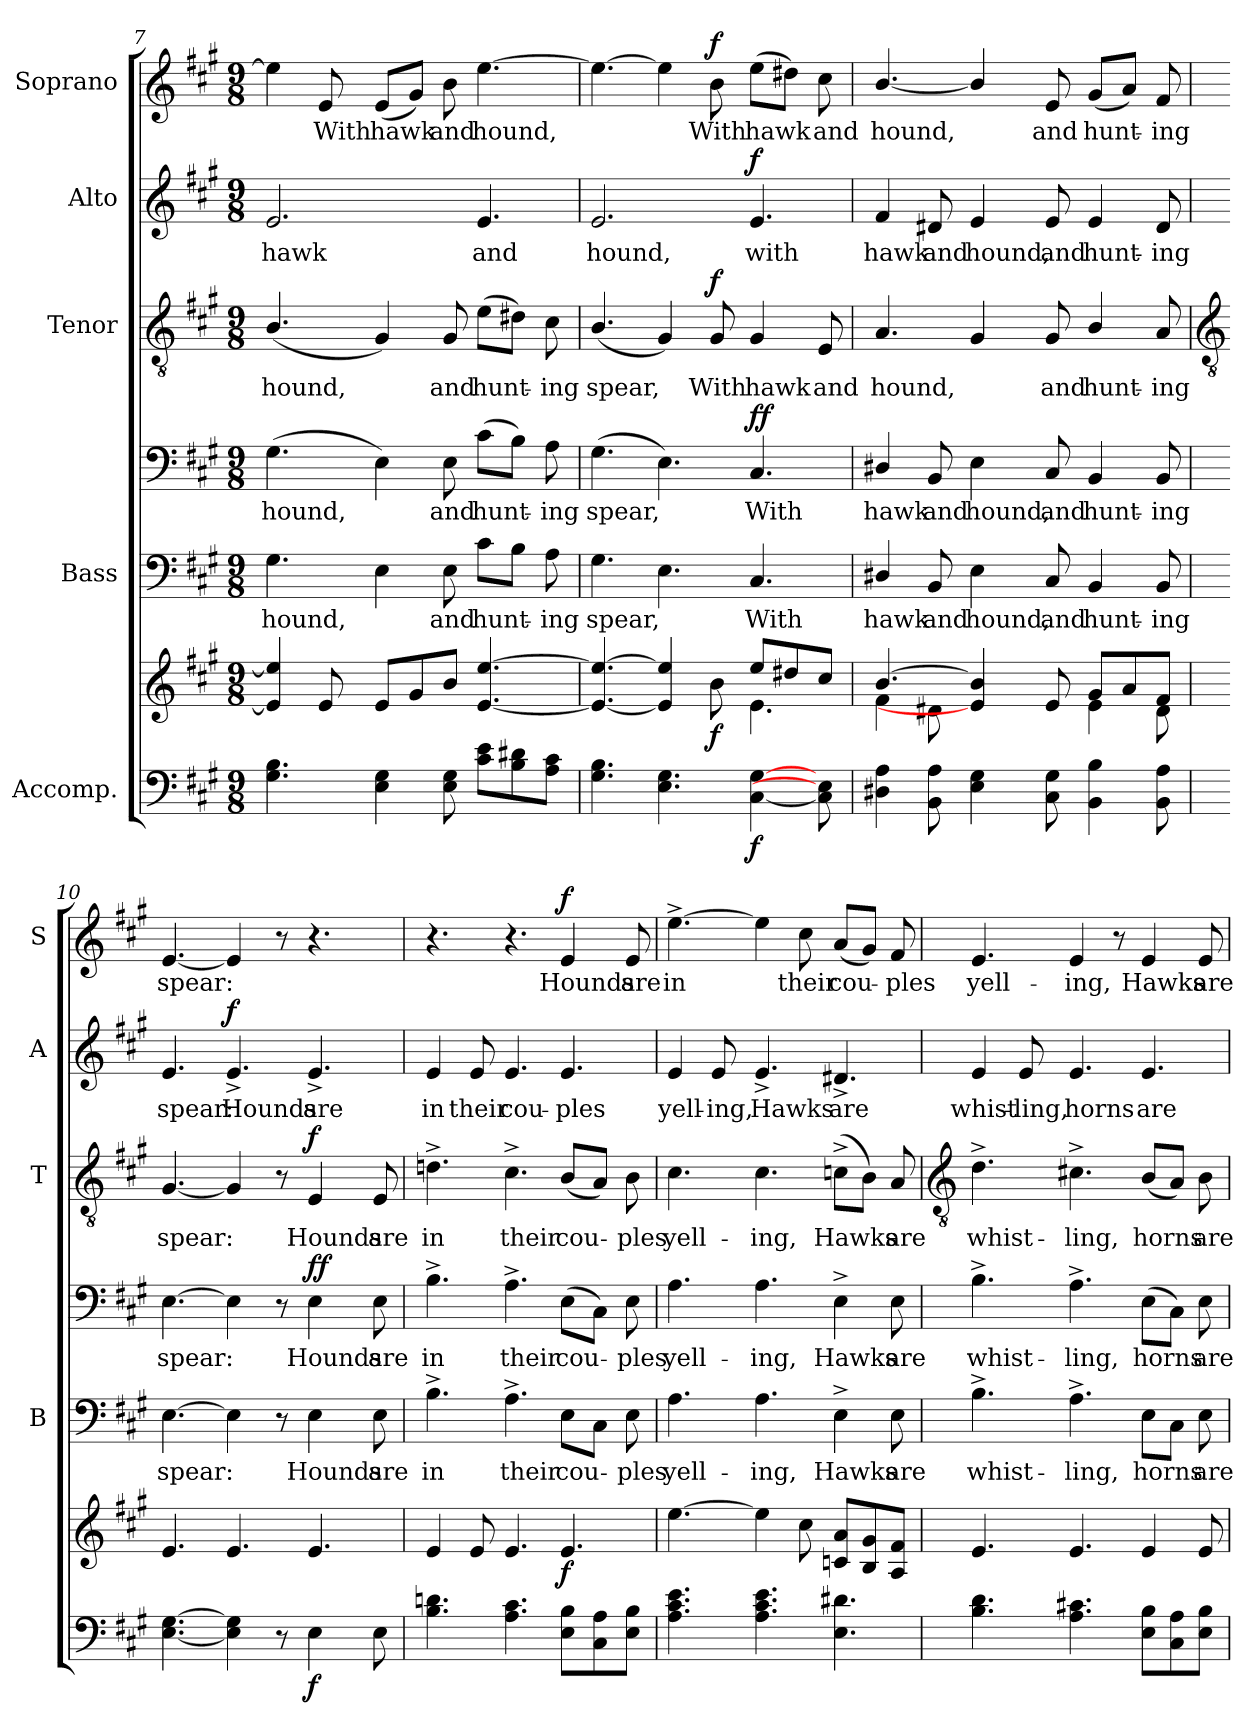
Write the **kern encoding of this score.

**kern	**kern	**dynam	**kern	**text	**kern	**text	**dynam	**kern	**text	**dynam	**kern	**text	**dynam	**kern	**text	**dynam
*part5	*part5	*part5	*part4	*part4	*part4	*part4	*part4	*part3	*part3	*part3	*part2	*part2	*part2	*part1	*part1	*part1
*staff7	*staff6	*staff6/7	*staff5	*staff5	*staff4	*staff4	*staff4/5	*staff3	*staff3	*staff3	*staff2	*staff2	*staff2	*staff1	*staff1	*staff1
*I"Accomp.	*	*	*I"Bass	*	*	*	*	*I"Tenor	*	*	*I"Alto	*	*	*I"Soprano	*	*
*	*	*	*I'B	*	*	*	*	*I'T	*	*	*I'A	*	*	*I'S	*	*
!!LO:LB:g=z
*clefF4	*clefG2	*	*	*	*clefF4	*	*	*clefGv2	*	*	*clefG2	*	*	*clefG2	*	*
*k[f#c#g#]	*k[f#c#g#]	*	*k[f#c#g#]	*	*k[f#c#g#]	*	*	*k[f#c#g#]	*	*	*k[f#c#g#]	*	*	*k[f#c#g#]	*	*
*A:	*A:	*	*A:	*	*A:	*	*	*A:	*	*	*A:	*	*	*A:	*	*
*M9/8	*M9/8	*	*M9/8	*	*M9/8	*	*	*M9/8	*	*	*M9/8	*	*	*M9/8	*	*
=7	=7	=7	=7	=7	=7	=7	=7	=7	=7	=7	=7	=7	=7	=7	=7	=7
*	*^	*	*	*	*	*	*	*	*	*	*	*	*	*	*	*
!	!	!	!	!	!LO:LY:b	!	!LO:LY:b	!	!	!LO:LY:b	!	!	!LO:LY:b	!	!	!	!
4.G# 4.B	4e] 4ee]	1ryy	.	4.G#	hound,	(>4.G#	hound,	.	(<4.B/	hound,	.	2.e	hawk	.	4ee]	.	.
!	!	!	!	!	!	!	!	!	!	!	!	!	!	!	!	!LO:LY:b	!
.	8e	.	.	.	.	.	.	.	.	.	.	.	.	.	8e	With	.
!	!	!	!	!	!	!	!	!	!	!	!	!	!	!	!	!LO:LY:b	!
4E 4G#	8eL	.	.	4E	.	4E)	.	.	4G#)	.	.	.	.	.	(<8eL	hawk	.
.	8g#	.	.	.	.	.	.	.	.	.	.	.	.	.	8g#J)	.	.
!	!	!	!	!	!LO:LY:b	!	!LO:LY:b	!	!	!LO:LY:b	!	!	!	!	!	!LO:LY:b	!
8E 8G#	8bJ	.	.	8E	and	8E	and	.	8G#	and	.	.	.	.	8b	and	.
!	!	!	!	!	!LO:LY:b	!	!LO:LY:b	!	!	!LO:LY:b	!	!	!LO:LY:b	!	!	!LO:LY:b	!
8c# 8eL	[4.e [4.ee	.	.	8c#L	hunt-	(>8c#L	hunt-	.	(>8eL	hunt-	.	4.e	and	.	[4.ee	hound,	.
8B 8d#X	.	.	.	8BJ	.	8BJ)	.	.	8d#XJ)	.	.	.	.	.	.	.	.
!	!	!	!	!	!LO:LY:b	!	!LO:LY:b	!	!	!LO:LY:b	!	!	!	!	!	!	!
8A 8c#J	.	8ryy	.	8A	ing	8A	ing	.	8c#	ing	.	.	.	.	.	.	.
=8	=8	=8	=8	=8	=8	=8	=8	=8	=8	=8	=8	=8	=8	=8	=8	=8	=8
!	!	!	!	!	!LO:LY:b	!	!LO:LY:b	!	!	!LO:LY:b	!	!	!LO:LY:b	!	!	!	!
4.G# 4.B	4.e_ 4.ee_	4.ryy	.	4.G#	spear,	(>4.G#	spear,	.	(<4.B/	spear,	.	2.e	hound,	.	4.ee_	.	.
4.E 4.G#	4e] 4ee]	4.ryy	.	4.E	.	4.E)	.	.	4G#)	.	.	.	.	.	4ee]	.	.
!	!	!	!LO:DY:b	!	!	!	!	!	!	!LO:LY:b	!LO:DY:b	!	!	!	!	!LO:LY:b	!LO:DY:b
.	8b	.	f	.	.	.	.	.	8G#	With	f	.	.	.	8b	With	f
!	!	!	!LO:DY:b=2	!	!LO:LY:b	!	!LO:LY:b	!LO:DY:b=2	!	!LO:LY:b	!	!	!LO:LY:b	!	!	!LO:LY:b	!
!	!	!	!	!	!	!	!	!LO:DY:n=1:b	!	!	!	!	!	!LO:DY:b	!	!	!
[4C# [4G#	8ee/L	4.e\	f	4.C#	With	4.C#	With	f f	4G#	hawk	.	4.e	with	f	(>8eeL	hawk	.
.	8dd#X/	.	.	.	.	.	.	.	.	.	.	.	.	.	8dd#XJ)	.	.
!	!	!	!	!	!	!	!	!	!	!LO:LY:b	!	!	!	!	!	!LO:LY:b	!
8C#] 8E]	8cc#/J	.	.	.	.	.	.	.	8E	and	.	.	.	.	8cc#	and	.
=9	=9	=9	=9	=9	=9	=9	=9	=9	=9	=9	=9	=9	=9	=9	=9	=9	=9
!	!	!	!	!	!LO:LY:b	!	!LO:LY:b	!	!	!LO:LY:b	!	!	!LO:LY:b	!	!	!LO:LY:b	!
4D#X\ 4A\	[4.b/	4f#\	.	4D#X/	hawk	4D#X/	hawk	.	4.A	hound,	.	4f#	hawk	.	[4.b/	hound,	.
!	!	!	!	!	!LO:LY:b	!	!LO:LY:b	!	!	!	!	!	!LO:LY:b	!	!	!	!
8BB 8A	.	8d#X\	.	8BB	and	8BB	and	.	.	.	.	8d#X	and	.	.	.	.
!	!	!	!	!	!LO:LY:b	!	!LO:LY:b	!	!	!	!	!	!LO:LY:b	!	!	!	!
4E 4G#	4e/] 4b/]	4.ryy	.	4E	hound,	4E	hound,	.	4G#	.	.	4e	hound,	.	4b/]	.	.
!	!	!	!	!	!LO:LY:b	!	!LO:LY:b	!	!	!LO:LY:b	!	!	!LO:LY:b	!	!	!LO:LY:b	!
8C# 8G#	8e	.	.	8C#	and	8C#	and	.	8G#	and	.	8e	and	.	8e	and	.
!	!	!	!	!	!LO:LY:b	!	!LO:LY:b	!	!	!LO:LY:b	!	!	!LO:LY:b	!	!	!LO:LY:b	!
4BB 4B	8g#L	4e\	.	4BB	hunt-	4BB	hunt-	.	4B/	hunt-	.	4e	hunt-	.	(<8g#L	hunt-	.
.	8a	.	.	.	.	.	.	.	.	.	.	.	.	.	8aJ)	.	.
!	!	!	!	!	!LO:LY:b	!	!LO:LY:b	!	!	!LO:LY:b	!	!	!LO:LY:b	!	!	!LO:LY:b	!
8BB 8A	8f#J	8d#\	.	8BB	-ing	8BB	-ing	.	8A	-ing	.	8d#	-ing	.	8f#	ing	.
*	*v	*v	*	*	*	*	*	*	*	*	*	*	*	*	*	*	*
!!LO:LB:g=z
=10	=10	=10	=10	=10	=10	=10	=10	=10	=10	=10	=10	=10	=10	=10	=10	=10
*	*	*	*	*	*	*	*	*clefGv2	*	*	*	*	*	*	*	*
*	*^	*	*	*	*	*	*	*	*	*	*	*	*	*	*	*
!	!	!	!	!	!LO:LY:b	!	!LO:LY:b	!	!	!LO:LY:b	!	!	!LO:LY:b	!	!	!LO:LY:b	!
*	*v	*v	*	*	*	*	*	*	*	*	*	*	*	*	*	*	*
[4.E [4.G#	4.e	.	[4.E	spear:	[4.E	spear:	.	[4.G#	spear:	.	4.e	spear:	.	[4.e	spear:	.
!	!	!	!	!	!	!	!	!	!	!	!	!LO:LY:b	!LO:DY:b	!	!	!
4E] 4G#]	4.e	.	4E]	.	4E]	.	.	4G#]	.	.	4.e^	Hounds	f	4e]	.	.
8r	.	.	8r	.	8r	.	.	8r	.	.	.	.	.	8r	.	.
!	!	!LO:DY:b=2	!	!LO:LY:b	!	!LO:LY:b	!LO:DY:b=2	!	!LO:LY:b	!	!	!LO:LY:b	!	!	!	!
!	!	!	!	!	!	!	!LO:DY:n=1:b	!	!	!LO:DY:b	!	!	!	!	!	!
4E	4.e	f	4E	Hounds	4E	Hounds	f f	4E	Hounds	f	4.e^	are	.	4.r	.	.
!	!	!	!	!LO:LY:b	!	!LO:LY:b	!	!	!LO:LY:b	!	!	!	!	!	!	!
8E	.	.	8E	are	8E	are	.	8E	are	.	.	.	.	.	.	.
=11	=11	=11	=11	=11	=11	=11	=11	=11	=11	=11	=11	=11	=11	=11	=11	=11
!	!	!	!	!LO:LY:b	!	!LO:LY:b	!	!	!LO:LY:b	!	!	!LO:LY:b	!	!	!	!
4.B 4.dn	4e	.	4.B^	in	4.B^	in	.	4.dn^	in	.	4e	in	.	4.r	.	.
!	!	!	!	!	!	!	!	!	!	!	!	!LO:LY:b	!	!	!	!
.	8e	.	.	.	.	.	.	.	.	.	8e	their	.	.	.	.
!	!	!	!	!LO:LY:b	!	!LO:LY:b	!	!	!LO:LY:b	!	!	!LO:LY:b	!	!	!	!
4.A 4.c#	4.e	.	4.A^	their	4.A^	their	.	4.c#^	their	.	4.e	cou-	.	4.r	.	.
!	!	!LO:DY:b	!	!LO:LY:b	!	!LO:LY:b	!	!	!LO:LY:b	!	!	!LO:LY:b	!	!	!LO:LY:b	!LO:DY:b
8E 8BL	4.e	f	8EL	cou-	(>8EL	cou-	.	(<8BL	cou-	.	4.e	-ples	.	4e	Hounds	f
8C# 8A	.	.	8C#J	.	8C#J)	.	.	8AJ)	.	.	.	.	.	.	.	.
!	!	!	!	!LO:LY:b	!	!LO:LY:b	!	!	!LO:LY:b	!	!	!	!	!	!LO:LY:b	!
8E 8BJ	.	.	8E	ples	8E	ples	.	8B	ples	.	.	.	.	8e	are	.
=12	=12	=12	=12	=12	=12	=12	=12	=12	=12	=12	=12	=12	=12	=12	=12	=12
!	!	!	!	!LO:LY:b	!	!LO:LY:b	!	!	!LO:LY:b	!	!	!LO:LY:b	!	!	!LO:LY:b	!
4.A 4.c# 4.e	[4.ee\	.	4.A	yell-	4.A	yell-	.	4.c#	yell-	.	4e	yell-	.	[4.ee^	in	.
!	!	!	!	!	!	!	!	!	!	!	!	!LO:LY:b	!	!	!	!
.	.	.	.	.	.	.	.	.	.	.	8e	-ing,	.	.	.	.
!	!	!	!	!LO:LY:b	!	!LO:LY:b	!	!	!LO:LY:b	!	!	!LO:LY:b	!	!	!	!
4.A 4.c# 4.e	4ee\]	.	4.A	-ing,	4.A	-ing,	.	4.c#	-ing,	.	4.e^	Hawks	.	4ee]	.	.
!	!	!	!	!	!	!	!	!	!	!	!	!	!	!	!LO:LY:b	!
.	8cc#\	.	.	.	.	.	.	.	.	.	.	.	.	8cc#	their	.
!	!	!	!	!LO:LY:b	!	!LO:LY:b	!	!	!LO:LY:b	!	!	!LO:LY:b	!	!	!LO:LY:b	!
4.E 4.d#X	8cn 8aL	.	4E^	Hawks	4E^	Hawks	.	(>8cn^L	Hawks	.	4.d#X^	are	.	(<8aL	cou-	.
.	8B 8g#	.	.	.	.	.	.	8BJ)	.	.	.	.	.	8g#J)	.	.
!	!	!	!	!LO:LY:b	!	!LO:LY:b	!	!	!LO:LY:b	!	!	!	!	!	!LO:LY:b	!
.	8A 8f#J	.	8E	are	8E	are	.	8A	are	.	.	.	.	8f#	ples	.
!!LO:LB:g=z
=13	=13	=13	=13	=13	=13	=13	=13	=13	=13	=13	=13	=13	=13	=13	=13	=13
*	*	*	*	*	*	*	*	*clefGv2	*	*	*	*	*	*	*	*
!	!	!	!	!LO:LY:b	!	!LO:LY:b	!	!	!LO:LY:b	!	!	!LO:LY:b	!	!	!LO:LY:b	!
4.B 4.d	4.e	.	4.B^	whist-	4.B^	whist-	.	4.d^	whist-	.	4e	whist-	.	4.e	yell-	.
!	!	!	!	!	!	!	!	!	!	!	!	!LO:LY:b	!	!	!	!
.	.	.	.	.	.	.	.	.	.	.	8e	-ling,	.	.	.	.
!	!	!	!	!LO:LY:b	!	!LO:LY:b	!	!	!LO:LY:b	!	!	!LO:LY:b	!	!	!LO:LY:b	!
4.A 4.c#X	4.e	.	4.A^	-ling,	4.A^	-ling,	.	4.c#X^	-ling,	.	4.e	horns	.	4e	-ing,	.
.	.	.	.	.	.	.	.	.	.	.	.	.	.	8r	.	.
!	!	!	!	!LO:LY:b	!	!LO:LY:b	!	!	!LO:LY:b	!	!	!LO:LY:b	!	!	!LO:LY:b	!
8E 8BL	4e	.	8EL	horns	(>8EL	horns	.	(<8BL	horns	.	4.e	are	.	4e	Hawks	.
8C# 8A	.	.	8C#J	.	8C#J)	.	.	8AJ)	.	.	.	.	.	.	.	.
!	!	!	!	!LO:LY:b	!	!LO:LY:b	!	!	!LO:LY:b	!	!	!	!	!	!LO:LY:b	!
8E 8BJ	8e	.	8E	are	8E	are	.	8B	are	.	.	.	.	8e	are	.
=	=	=	=	=	=	=	=	=	=	=	=	=	=	=	=	=
*-	*-	*-	*-	*-	*-	*-	*-	*-	*-	*-	*-	*-	*-	*-	*-	*-
